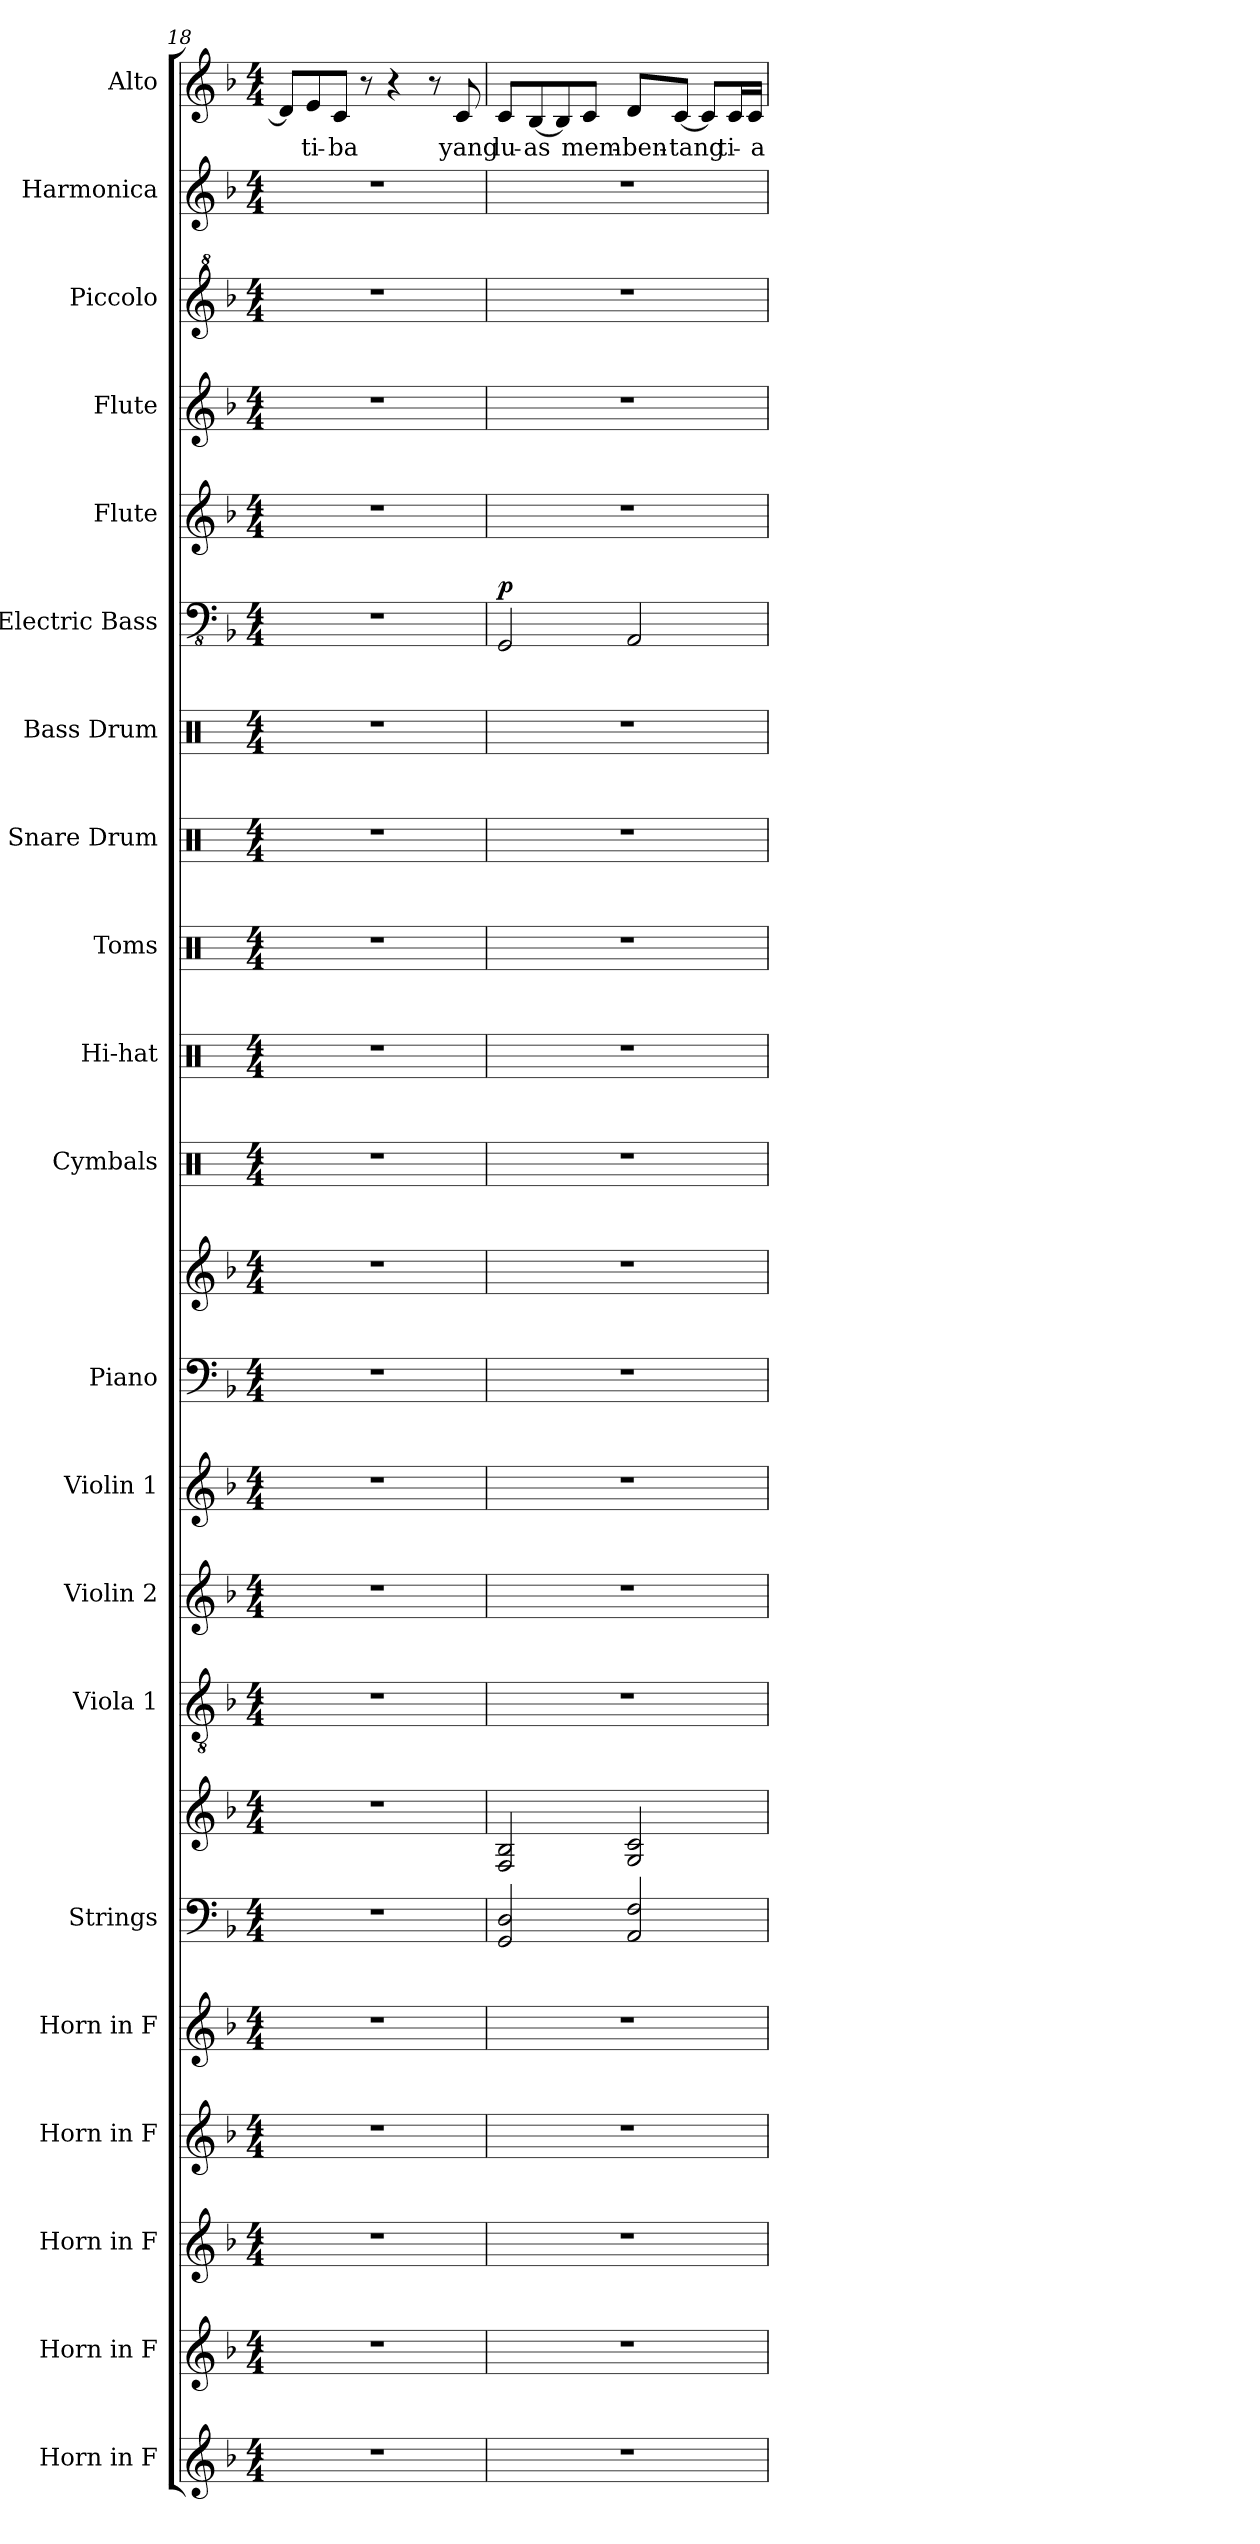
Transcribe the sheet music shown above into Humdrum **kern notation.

**kern	**kern	**kern	**kern	**kern	**kern	**kern	**kern	**kern	**kern	**kern	**kern	**kern	**kern	**kern	**kern	**kern	**kern	**dynam	**kern	**kern	**kern	**kern	**kern	**text
*part21	*part20	*part19	*part18	*part17	*part16	*part16	*part15	*part14	*part13	*part12	*part12	*part11	*part10	*part9	*part8	*part7	*part6	*part6	*part5	*part4	*part3	*part2	*part1	*part1
*staff23	*staff22	*staff21	*staff20	*staff19	*staff18	*staff17	*staff16	*staff15	*staff14	*staff13	*staff12	*staff11	*staff10	*staff9	*staff8	*staff7	*staff6	*staff6	*staff5	*staff4	*staff3	*staff2	*staff1	*staff1
*I"Horn in F	*I"Horn in F	*I"Horn in F	*I"Horn in F	*I"Horn in F	*I"Strings	*	*I"Viola 1	*I"Violin 2	*I"Violin 1	*I"Piano	*	*I"Cymbals	*I"Hi-hat	*I"Toms	*I"Snare Drum	*I"Bass Drum	*I"Electric Bass	*	*I"Flute	*I"Flute	*I"Piccolo	*I"Harmonica	*I"Alto	*
*	*	*	*	*	*I'Str.	*	*I'Vla. 1	*I'Vln. 2	*I'Vln. 1	*I'Pno.	*	*I'Cym.	*I'Hi-hat	*I'Toms	*I'Sn. Dr.	*I'B. Dr.	*I'El. B.	*	*I'Fl.	*I'Fl.	*I'Picc.	*I'Harm.	*I'A.	*
*clefG2	*clefG2	*clefG2	*clefG2	*clefG2	*clefF4	*clefG2	*clefGv2	*clefG2	*clefG2	*clefF4	*clefG2	*clefX	*clefX	*clefX	*clefX	*clefX	*clefFv4	*	*clefG2	*clefG2	*clefG^2	*clefG2	*clefG2	*
*ITrd4c7	*ITrd4c7	*ITrd4c7	*ITrd4c7	*ITrd4c7	*	*	*	*	*	*	*	*	*	*	*	*	*	*	*	*	*ITrd-7c-12	*	*	*
*k[b-e-]	*k[b-e-]	*k[b-e-]	*k[b-e-]	*k[b-e-]	*k[b-]	*k[b-]	*k[b-]	*k[b-]	*k[b-]	*k[b-]	*k[b-]	*k[]	*k[]	*k[]	*k[]	*k[]	*k[b-]	*	*k[b-]	*k[b-]	*k[b-]	*k[b-]	*k[b-]	*
*M4/4	*M4/4	*M4/4	*M4/4	*M4/4	*M4/4	*M4/4	*M4/4	*M4/4	*M4/4	*M4/4	*M4/4	*M4/4	*M4/4	*M4/4	*M4/4	*M4/4	*M4/4	*	*M4/4	*M4/4	*M4/4	*M4/4	*M4/4	*
=18	=18	=18	=18	=18	=18	=18	=18	=18	=18	=18	=18	=18	=18	=18	=18	=18	=18	=18	=18	=18	=18	=18	=18	=18
1r	1r	1r	1r	1r	1r	1r	1r	1r	1r	1r	1r	1r	1r	1r	1r	1r	1r	.	1r	1r	1r	1r	8d/L]	.
.	.	.	.	.	.	.	.	.	.	.	.	.	.	.	.	.	.	.	.	.	.	.	8e/	ti-
.	.	.	.	.	.	.	.	.	.	.	.	.	.	.	.	.	.	.	.	.	.	.	8c/J	-ba
.	.	.	.	.	.	.	.	.	.	.	.	.	.	.	.	.	.	.	.	.	.	.	8r	.
.	.	.	.	.	.	.	.	.	.	.	.	.	.	.	.	.	.	.	.	.	.	.	4r	.
.	.	.	.	.	.	.	.	.	.	.	.	.	.	.	.	.	.	.	.	.	.	.	8r	.
.	.	.	.	.	.	.	.	.	.	.	.	.	.	.	.	.	.	.	.	.	.	.	8c/	yang
=19	=19	=19	=19	=19	=19	=19	=19	=19	=19	=19	=19	=19	=19	=19	=19	=19	=19	=19	=19	=19	=19	=19	=19	=19
!	!	!	!	!	!	!	!	!	!	!	!	!	!	!	!	!	!	!LO:DY:a	!	!	!	!	!	!
1r	1r	1r	1r	1r	2GG/ 2D/	2F/ 2B-/	1r	1r	1r	1r	1r	1r	1r	1r	1r	1r	2GGG/	p	1r	1r	1r	1r	8c/L	lu-
.	.	.	.	.	.	.	.	.	.	.	.	.	.	.	.	.	.	.	.	.	.	.	[8B-/	-as
.	.	.	.	.	.	.	.	.	.	.	.	.	.	.	.	.	.	.	.	.	.	.	8B-/]	.
.	.	.	.	.	.	.	.	.	.	.	.	.	.	.	.	.	.	.	.	.	.	.	8c/J	mem-
.	.	.	.	.	2AA/ 2F/	2G/ 2c/	.	.	.	.	.	.	.	.	.	.	2AAA/	.	.	.	.	.	8d/L	-ben-
.	.	.	.	.	.	.	.	.	.	.	.	.	.	.	.	.	.	.	.	.	.	.	[8c/J	-tang
.	.	.	.	.	.	.	.	.	.	.	.	.	.	.	.	.	.	.	.	.	.	.	8c/L]	.
.	.	.	.	.	.	.	.	.	.	.	.	.	.	.	.	.	.	.	.	.	.	.	16c/L	ti-
.	.	.	.	.	.	.	.	.	.	.	.	.	.	.	.	.	.	.	.	.	.	.	16c/JJ	-a-
=	=	=	=	=	=	=	=	=	=	=	=	=	=	=	=	=	=	=	=	=	=	=	=	=
*-	*-	*-	*-	*-	*-	*-	*-	*-	*-	*-	*-	*-	*-	*-	*-	*-	*-	*-	*-	*-	*-	*-	*-	*-
